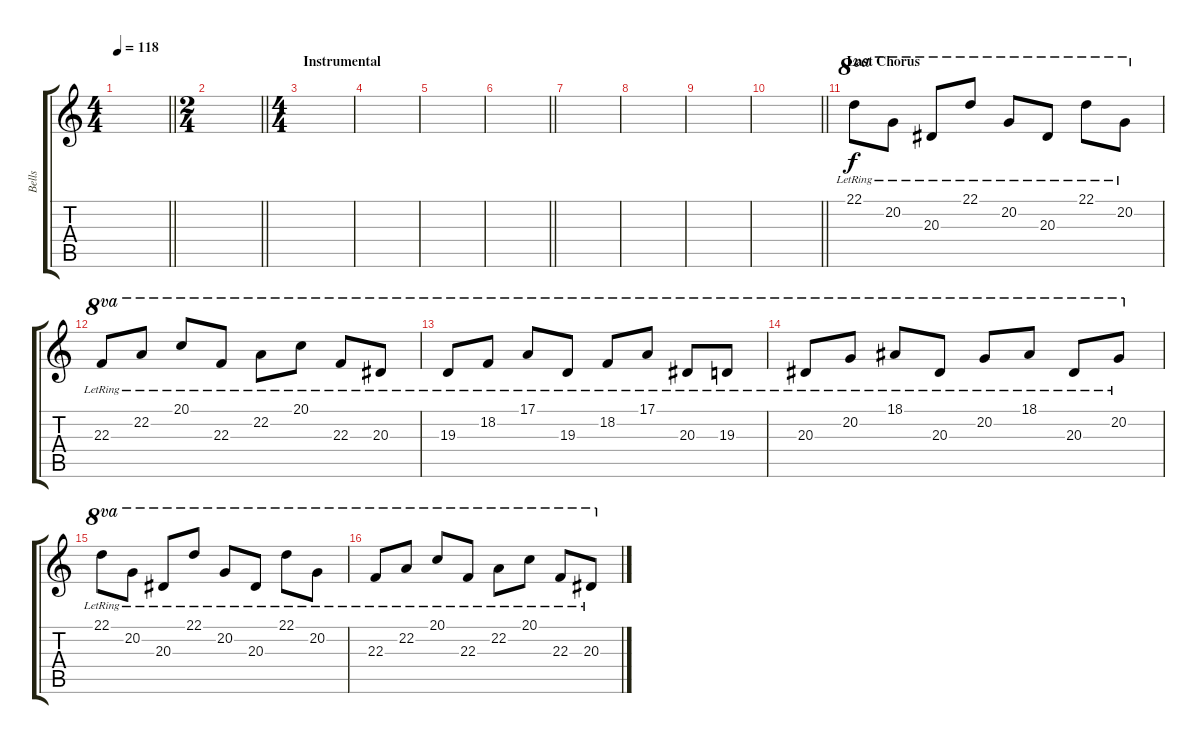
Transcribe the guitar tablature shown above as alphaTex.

\track ("Bells" "Bells") {instrument vibraphone}
\staff {score tabs}
\tuning (E4 B3 G3 D3 A2 E2) {hide}
\ts (4 4)
\tempo 118
\clef g2
\barLineRight lightlight
\ks c
|
\ts (2 4)
\barLineRight lightlight
|
\ts (4 4)
\section ("" "Instrumental")
|
|
|
\barLineRight lightlight
|
|
|
|
\barLineRight lightlight
|
\section ("" "Last Chorus")
22.1{lr}.8{ot 8va} 20.2{lr}.8{ot 8va} 20.3{lr}.8{ot 8va} 22.1{lr}.8{ot 8va} 20.2{lr}.8{ot 8va} 20.3{lr}.8{ot 8va} 22.1{lr}.8{ot 8va} 20.2{lr}.8{ot 8va} |
22.3{lr}.8{ot 8va} 22.2{lr}.8{ot 8va} 20.1{lr}.8{ot 8va} 22.3{lr}.8{ot 8va} 22.2{lr}.8{ot 8va} 20.1{lr}.8{ot 8va} 22.3{lr}.8{ot 8va} 20.3{lr}.8{ot 8va} |
19.3{lr}.8{ot 8va} 18.2{lr}.8{ot 8va} 17.1{lr}.8{ot 8va} 19.3{lr}.8{ot 8va} 18.2{lr}.8{ot 8va} 17.1{lr}.8{ot 8va} 20.3{lr}.8{ot 8va} 19.3{lr}.8{ot 8va} |
20.3{lr}.8{ot 8va} 20.2{lr}.8{ot 8va} 18.1{lr}.8{ot 8va} 20.3{lr}.8{ot 8va} 20.2{lr}.8{ot 8va} 18.1{lr}.8{ot 8va} 20.3{lr}.8{ot 8va} 20.2{lr}.8{ot 8va} |
22.1{lr}.8{ot 8va} 20.2{lr}.8{ot 8va} 20.3{lr}.8{ot 8va} 22.1{lr}.8{ot 8va} 20.2{lr}.8{ot 8va} 20.3{lr}.8{ot 8va} 22.1{lr}.8{ot 8va} 20.2{lr}.8{ot 8va} |
22.3{lr}.8{ot 8va} 22.2{lr}.8{ot 8va} 20.1{lr}.8{ot 8va} 22.3{lr}.8{ot 8va} 22.2{lr}.8{ot 8va} 20.1{lr}.8{ot 8va} 22.3{lr}.8{ot 8va} 20.3{lr}.8{ot 8va}
